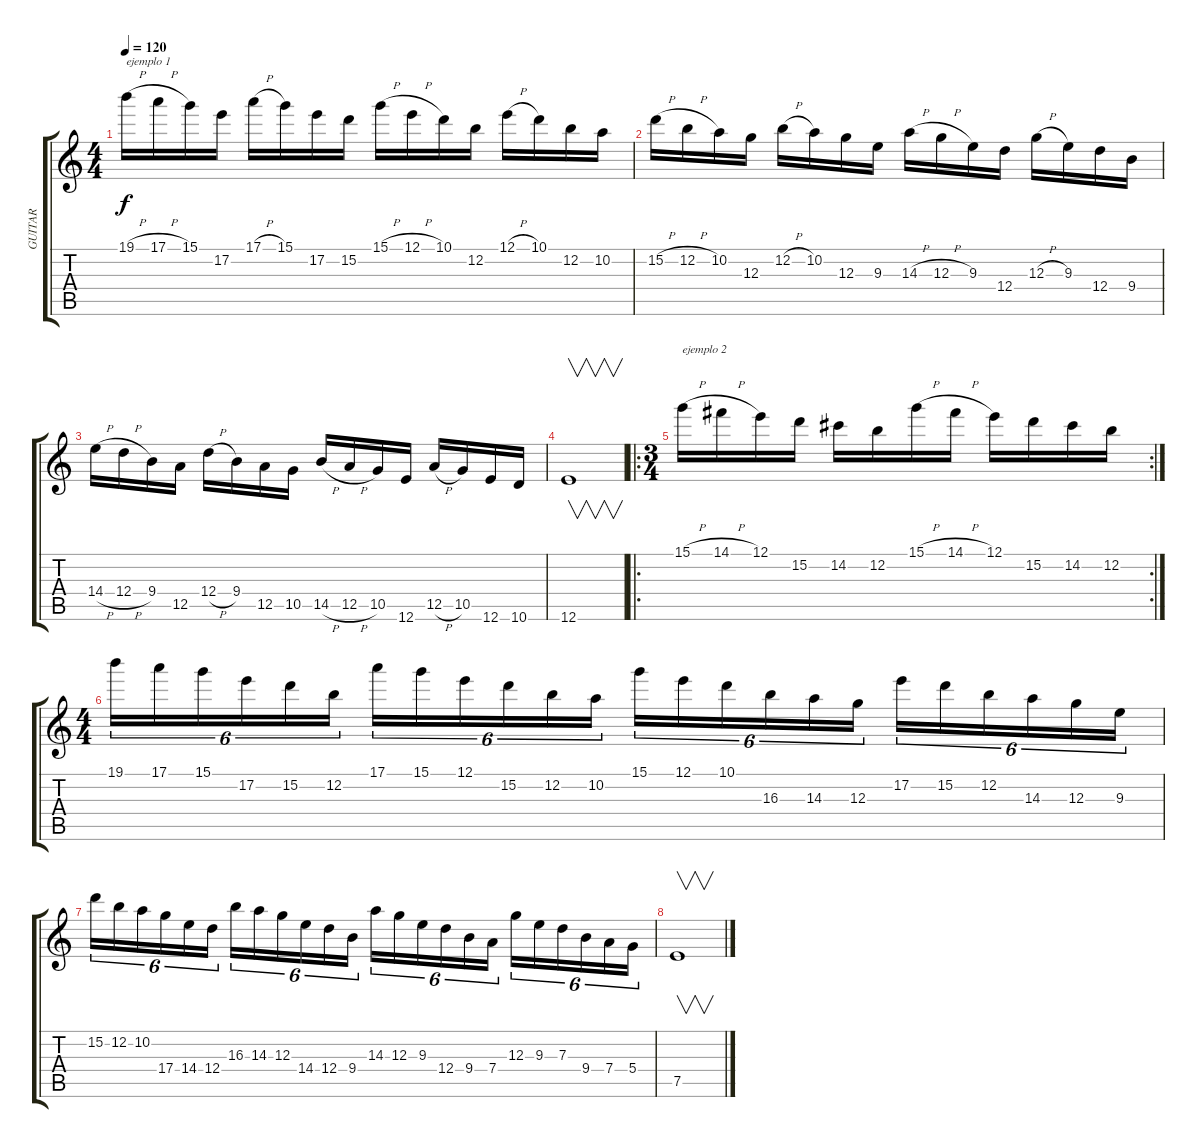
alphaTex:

\track ("GUITAR" "GUITAR") {instrument distortionguitar}
\staff {score tabs}
\tuning (E4 B3 G3 D3 A2 E2) {hide}
\ts (4 4)
\tempo 120
\clef g2
\ks c
19.1{h}.16{txt "ejemplo 1" dy f instrument distortionguitar} 17.1{h}.16 15.1.16 17.2.16 17.1{h}.16 15.1.16 17.2.16 15.2.16 15.1{h}.16 12.1{h}.16 10.1.16 12.2.16 12.1{h}.16 10.1.16 12.2.16 10.2.16 |
15.2{h}.16 12.2{h}.16 10.2.16 12.3.16 12.2{h}.16 10.2.16 12.3.16 9.3.16 14.3{h}.16 12.3{h}.16 9.3.16 12.4.16 12.3{h}.16 9.3.16 12.4.16 9.4.16 |
14.4{h}.16 12.4{h}.16 9.4.16 12.5.16 12.4{h}.16 9.4.16 12.5.16 10.5.16 14.5{h}.16 12.5{h}.16 10.5.16 12.6.16 12.5{h}.16 10.5.16 12.6.16 10.6.16 |
12.6.1{v} |
\ro
\rc 2
\ts (3 4)
15.1{h}.16{txt "ejemplo 2"} 14.1{h}.16 12.1.16 15.2.16 14.2.16 12.2.16 15.1{h}.16 14.1{h}.16 12.1.16 15.2.16 14.2.16 12.2.16 |
\ts (4 4)
19.1.16{tu (6 4)} 17.1.16{tu (6 4)} 15.1.16{tu (6 4)} 17.2.16{tu (6 4)} 15.2.16{tu (6 4)} 12.2.16{tu (6 4)} 17.1.16{tu (6 4)} 15.1.16{tu (6 4)} 12.1.16{tu (6 4)} 15.2.16{tu (6 4)} 12.2.16{tu (6 4)} 10.2.16{tu (6 4)} 15.1.16{tu (6 4)} 12.1.16{tu (6 4)} 10.1.16{tu (6 4)} 16.3.16{tu (6 4)} 14.3.16{tu (6 4)} 12.3.16{tu (6 4)} 17.2.16{tu (6 4)} 15.2.16{tu (6 4)} 12.2.16{tu (6 4)} 14.3.16{tu (6 4)} 12.3.16{tu (6 4)} 9.3.16{tu (6 4)} |
15.2.16{tu (6 4)} 12.2.16{tu (6 4)} 10.2.16{tu (6 4)} 17.4.16{tu (6 4)} 14.4.16{tu (6 4)} 12.4.16{tu (6 4)} 16.3.16{tu (6 4)} 14.3.16{tu (6 4)} 12.3.16{tu (6 4)} 14.4.16{tu (6 4)} 12.4.16{tu (6 4)} 9.4.16{tu (6 4)} 14.3.16{tu (6 4)} 12.3.16{tu (6 4)} 9.3.16{tu (6 4)} 12.4.16{tu (6 4)} 9.4.16{tu (6 4)} 7.4.16{tu (6 4)} 12.3.16{tu (6 4)} 9.3.16{tu (6 4)} 7.3.16{tu (6 4)} 9.4.16{tu (6 4)} 7.4.16{tu (6 4)} 5.4.16{tu (6 4)} |
7.5.1{v}
